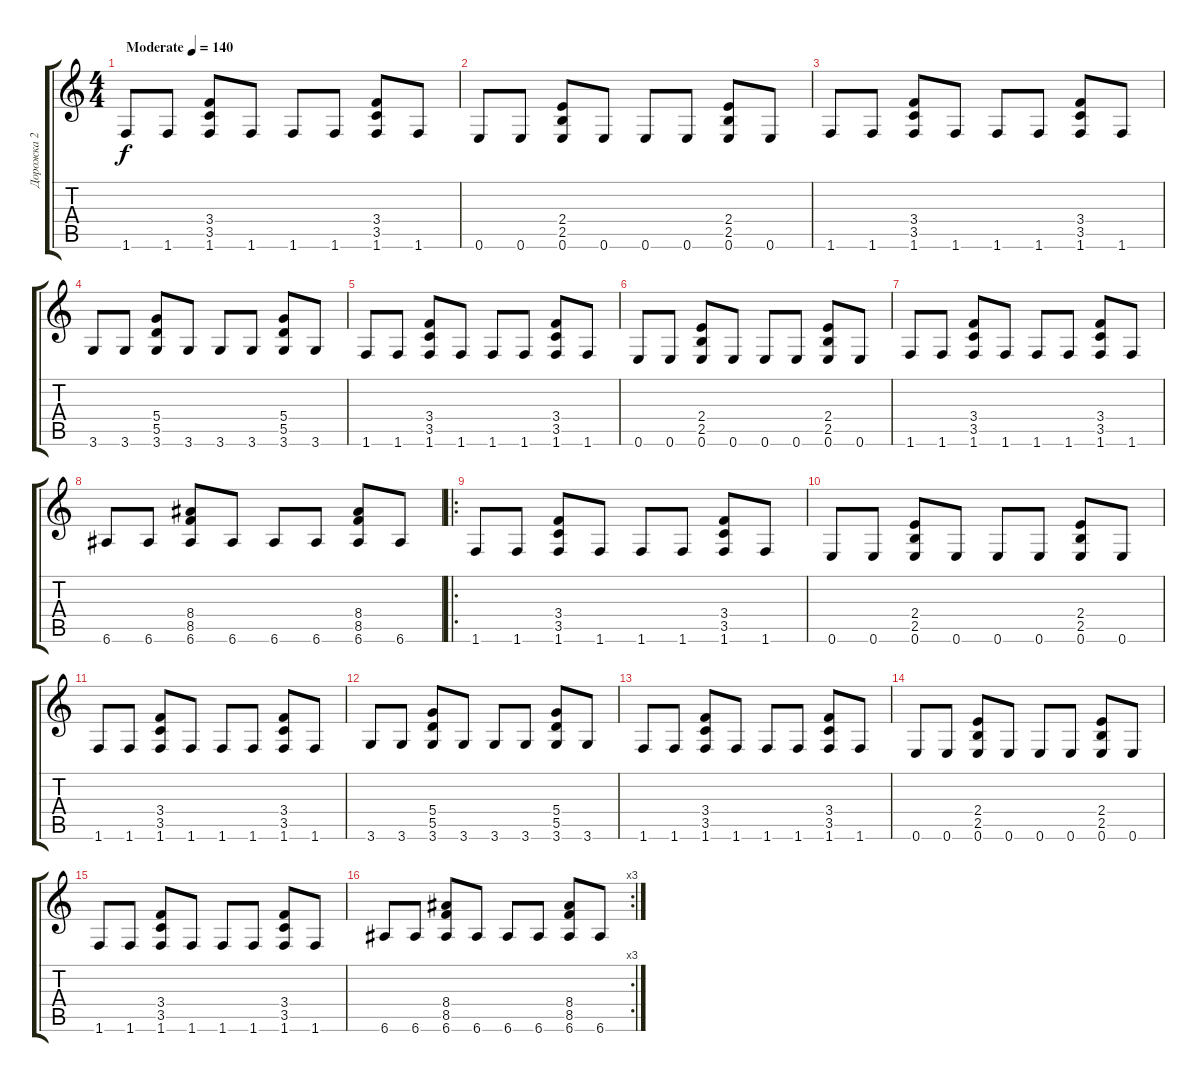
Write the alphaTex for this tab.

\track ("Дорожка 2" "Дорожка 2") {instrument distortionguitar}
\staff {score tabs}
\tuning (E4 B3 G3 D3 A2 E2) {hide}
\ts (4 4)
\tempo (140 "Moderate")
\clef g2
\ks c
1.6.8{dy f instrument distortionguitar} 1.6.8 (3.4 3.5 1.6).8 1.6.8 1.6.8 1.6.8 (3.4 3.5 1.6).8 1.6.8 |
0.6.8 0.6.8 (2.4 2.5 0.6).8 0.6.8 0.6.8 0.6.8 (2.4 2.5 0.6).8 0.6.8 |
1.6.8 1.6.8 (3.4 3.5 1.6).8 1.6.8 1.6.8 1.6.8 (3.4 3.5 1.6).8 1.6.8 |
3.6.8 3.6.8 (5.4 5.5 3.6).8 3.6.8 3.6.8 3.6.8 (5.4 5.5 3.6).8 3.6.8 |
1.6.8 1.6.8 (3.4 3.5 1.6).8 1.6.8 1.6.8 1.6.8 (3.4 3.5 1.6).8 1.6.8 |
0.6.8 0.6.8 (2.4 2.5 0.6).8 0.6.8 0.6.8 0.6.8 (2.4 2.5 0.6).8 0.6.8 |
1.6.8 1.6.8 (3.4 3.5 1.6).8 1.6.8 1.6.8 1.6.8 (3.4 3.5 1.6).8 1.6.8 |
6.6.8 6.6.8 (8.4 8.5 6.6).8 6.6.8 6.6.8 6.6.8 (8.4 8.5 6.6).8 6.6.8 |
\ro
1.6.8 1.6.8 (3.4 3.5 1.6).8 1.6.8 1.6.8 1.6.8 (3.4 3.5 1.6).8 1.6.8 |
0.6.8 0.6.8 (2.4 2.5 0.6).8 0.6.8 0.6.8 0.6.8 (2.4 2.5 0.6).8 0.6.8 |
1.6.8 1.6.8 (3.4 3.5 1.6).8 1.6.8 1.6.8 1.6.8 (3.4 3.5 1.6).8 1.6.8 |
3.6.8 3.6.8 (5.4 5.5 3.6).8 3.6.8 3.6.8 3.6.8 (5.4 5.5 3.6).8 3.6.8 |
1.6.8 1.6.8 (3.4 3.5 1.6).8 1.6.8 1.6.8 1.6.8 (3.4 3.5 1.6).8 1.6.8 |
0.6.8 0.6.8 (2.4 2.5 0.6).8 0.6.8 0.6.8 0.6.8 (2.4 2.5 0.6).8 0.6.8 |
1.6.8 1.6.8 (3.4 3.5 1.6).8 1.6.8 1.6.8 1.6.8 (3.4 3.5 1.6).8 1.6.8 |
\rc 3
6.6.8 6.6.8 (8.4 8.5 6.6).8 6.6.8 6.6.8 6.6.8 (8.4 8.5 6.6).8 6.6.8
